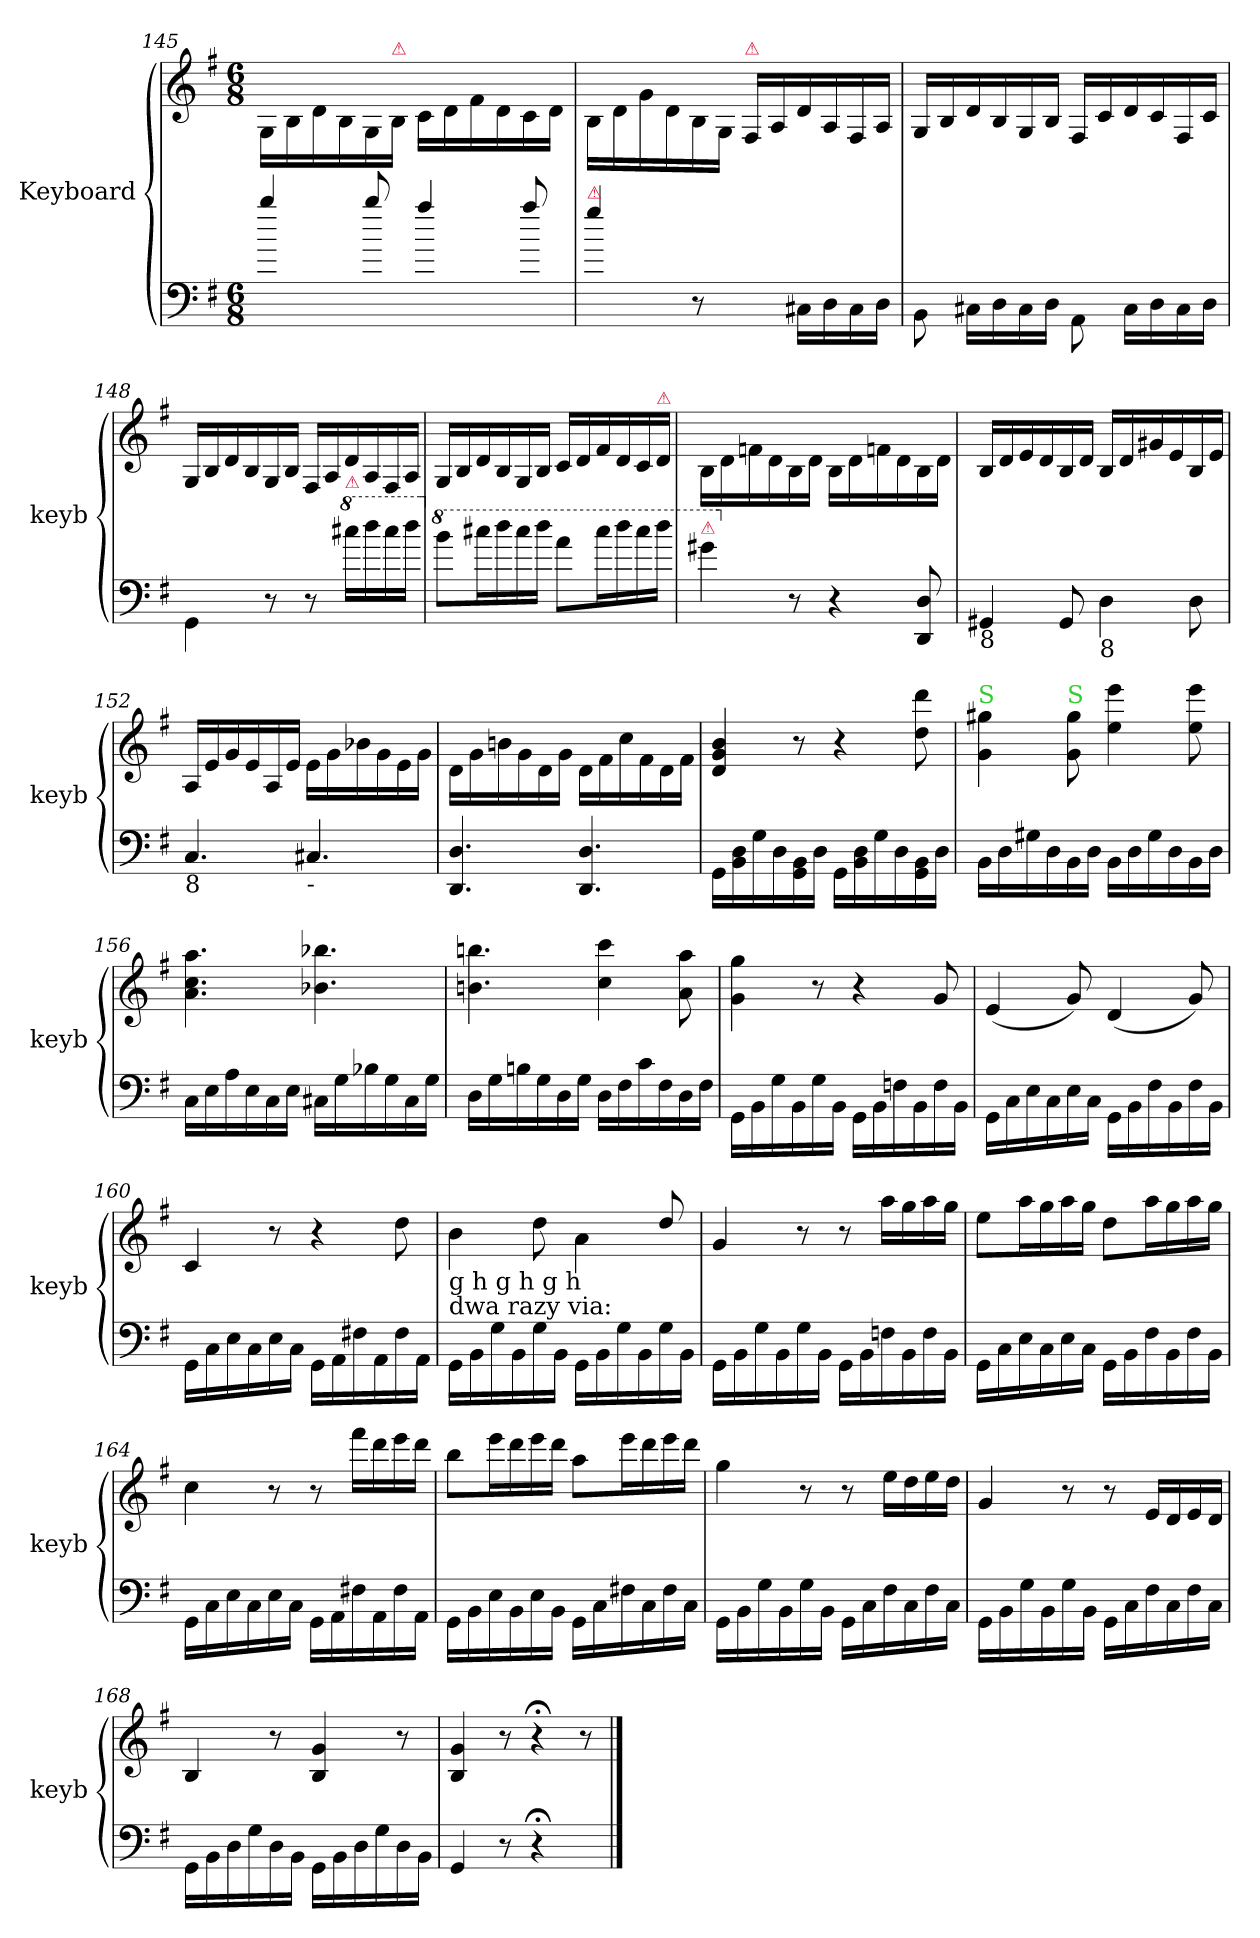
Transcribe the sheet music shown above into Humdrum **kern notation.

**kern	**kern
*part2	*part1
*staff2	*staff1
*	*I"Keyboard
*	*I'keyb
*clefF4	*clefG2
*k[f#]	*k[f#]
*M6/8	*M6/8
=145	=145
4bb/	16G\LL
.	16B\
.	16d\
.	16B\
8bb/	16G\
!	!LO:TX:a:color=crimson:t=⚠
.	16B\JJ
4aa/	16c\LL
.	16d\
.	16f#\
.	16d\
8aa/	16c\
.	16d\JJ
=146	=146
!LO:TX:a:color=crimson:t=⚠	!
4gg/	16B\LL
.	16d\
.	16g\
.	16d\
8r	16B\
.	16G\JJ
!	!LO:TX:a:color=crimson:t=⚠
8ryy	16F#/LL
.	16A/
16C#X\LL	16d/
16D\	16A/
16C#\	16F#/
16D\JJ	16A/JJ
=147	=147
8BB\	16G/LL
.	16B/
16C#X\LL	16d/
16D\	16B/
16C#\	16G/
16D\JJ	16B/JJ
8AA\	16F#/LL
.	16c/
16C#\LL	16d/
16D\	16c/
16C#\	16F#/
16D\JJ	16c/JJ
=148	=148
4GG\	16G/LL
.	16B/
.	16d/
.	16B/
8r	16G/
.	16B/JJ
8r	16F#/LL
.	16A/
*8va	*
!LO:TX:a:color=crimson:t=⚠	!
16ccc#X\LL	16d/
16ddd\	16A/
16ccc#\	16F#/
16ddd\JJ	16A/JJ
=149	=149
*X8va	*
*8va	*
8bb\L	16G/LL
.	16B/
16ccc#X\L	16d/
16ddd\	16B/
16ccc#\	16G/
16ddd\JJ	16B/JJ
8aa\L	16c/LL
.	16d/
16ccc#\L	16f#/
16ddd\	16d/
16ccc#\	16c/
!	!LO:TX:a:color=crimson:t=⚠
16ddd\JJ	16d/JJ
=150	=150
!LO:TX:a:color=crimson:t=⚠	!
4gg#X\	16B\LL
.	16d\
.	16fn\
.	16d\
*X8va	*
8r	16B\
.	16d\JJ
4r	16B\LL
.	16d\
.	16fn\
.	16d\
8DD/ 8D/	16B\
.	16d\JJ
=151	=151
!LO:TX:b:t=8	!
4GG#X/ 4G#Xyy/	16B/LL
.	16d/
.	16e/
.	16d/
8GG#/ 8G#yy/	16B/
.	16d/JJ
!LO:TX:b:t=8	!
4D\ 4dyy\	16B/LL
.	16d/
.	16g#X/
.	16e/
8D\ 8dyy\	16B/
.	16e/JJ
=152	=152
!LO:TX:b:t=8	!
4.C/ 4.cyy/	16A/LL
.	16e/
.	16g/
.	16e/
.	16A/
.	16e/JJ
!LO:TX:b:t=-	!
4.C#X/ 4.c#Xyy/	16e\LL
.	16g\
.	16b-X\
.	16g\
.	16e\
.	16g\JJ
=153	=153
4.DD/ 4.D/	16d\LL
.	16g\
.	16bn\
.	16g\
.	16d\
.	16g\JJ
4.DD/ 4.D/	16d\LL
.	16f#\
.	16cc\
.	16f#\
.	16d\
.	16f#\JJ
=154	=154
16GG\LL	4d/ 4g/ 4b/
16BB\ 16D\	.
16G\	.
16D\	.
16GG\ 16BB\	8r
16D\JJ	.
16GG\LL	4r
16BB\ 16D\	.
16G\	.
16D\	.
16GG\ 16BB\	8dd\ 8ddd\
16D\JJ	.
=155	=155
!	!LO:TX:a:color=limegreen:t=S
16BB\LL	4g\ 4gg#X\
16D\	.
16G#X\	.
16D\	.
!	!LO:TX:a:color=limegreen:t=S
16BB\	8g\ 8gg#\
16D\JJ	.
16BB\LL	4ee\ 4eee\
16D\	.
16G#\	.
16D\	.
16BB\	8ee\ 8eee\
16D\JJ	.
=156	=156
16C\LL	4.a\ 4.cc\ 4.aa\
16E\	.
16A\	.
16E\	.
16C\	.
16E\JJ	.
16C#X\LL	4.b-X\ 4.bb-X\
16G\	.
16B-X\	.
16G\	.
16C#\	.
16G\JJ	.
=157	=157
16D\LL	4.bn\ 4.bbn\
16G\	.
16Bn\	.
16G\	.
16D\	.
16G\JJ	.
16D\LL	4cc\ 4ccc\
16F#\	.
16c\	.
16F#\	.
16D\	8a\ 8aa\
16F#\JJ	.
=158	=158
16GG\LL	4g\ 4gg\
16BB\	.
16G\	.
16BB\	.
16G\	8r
16BB\JJ	.
16GG\LL	4r
16BB\	.
16Fn\	.
16BB\	.
16F\	8g/
16BB\JJ	.
=159	=159
16GG\LL	(4e/
16C\	.
16E\	.
16C\	.
16E\	8g/)
16C\JJ	.
16GG\LL	(4d/
16BB\	.
16F#\	.
16BB\	.
16F#\	8g/)
16BB\JJ	.
=160	=160
16GG\LL	4c/
16C\	.
16E\	.
16C\	.
16E\	8r
16C\JJ	.
16GG\LL	4r
16AA\	.
16F#X\	.
16AA\	.
16F#\	8dd\
16AA\JJ	.
=161	=161
!LO:TX:a:t=dwa razy via&colon;	!
!LO:TX:a:t=g h g h g h	!
16GG\LL	4b\
16BB\	.
16G\	.
16BB\	.
16G\	8dd\
16BB\JJ	.
16GG\LL	4a\
16BB\	.
16G\	.
16BB\	.
16G\	8dd/
16BB\JJ	.
=162	=162
16GG\LL	4g/
16BB\	.
16G\	.
16BB\	.
16G\	8r
16BB\JJ	.
16GG\LL	8r
16BB\	.
16Fn\	16aa\LL
16BB\	16gg\
16F\	16aa\
16BB\JJ	16gg\JJ
=163	=163
16GG\LL	8ee\L
16C\	.
16E\	16aa\L
16C\	16gg\
16E\	16aa\
16C\JJ	16gg\JJ
16GG\LL	8dd\L
16BB\	.
16F#\	16aa\L
16BB\	16gg\
16F#\	16aa\
16BB\JJ	16gg\JJ
=164	=164
16GG\LL	4cc\
16C\	.
16E\	.
16C\	.
16E\	8r
16C\JJ	.
16GG\LL	8r
16AA\	.
16F#X\	16fff#\LL
16AA\	16ddd\
16F#\	16eee\
16AA\JJ	16ddd\JJ
=165	=165
16GG\LL	8bb\L
16BB\	.
16E\	16eee\L
16BB\	16ddd\
16E\	16eee\
16BB\JJ	16ddd\JJ
16GG\LL	8aa\L
16C\	.
16F#X\	16eee\L
16C\	16ddd\
16F#\	16eee\
16C\JJ	16ddd\JJ
=166	=166
16GG\LL	4gg\
16BB\	.
16G\	.
16BB\	.
16G\	8r
16BB\JJ	.
16GG\LL	8r
16C\	.
16F#\	16ee\LL
16C\	16dd\
16F#\	16ee\
16C\JJ	16dd\JJ
=167	=167
16GG\LL	4g/
16BB\	.
16G\	.
16BB\	.
16G\	8r
16BB\JJ	.
16GG\LL	8r
16C\	.
16F#\	16e/LL
16C\	16d/
16F#\	16e/
16C\JJ	16d/JJ
=168	=168
16GG\LL	4B/
16BB\	.
16D\	.
16G\	.
16D\	8r
16BB\JJ	.
16GG\LL	4B/ 4g/
16BB\	.
16D\	.
16G\	.
16D\	8r
16BB\JJ	.
=169	=169
4GG/	4B/ 4g/
8r	8r
4r;<	4r;<
8ryy	8r
==	==
*-	*-
